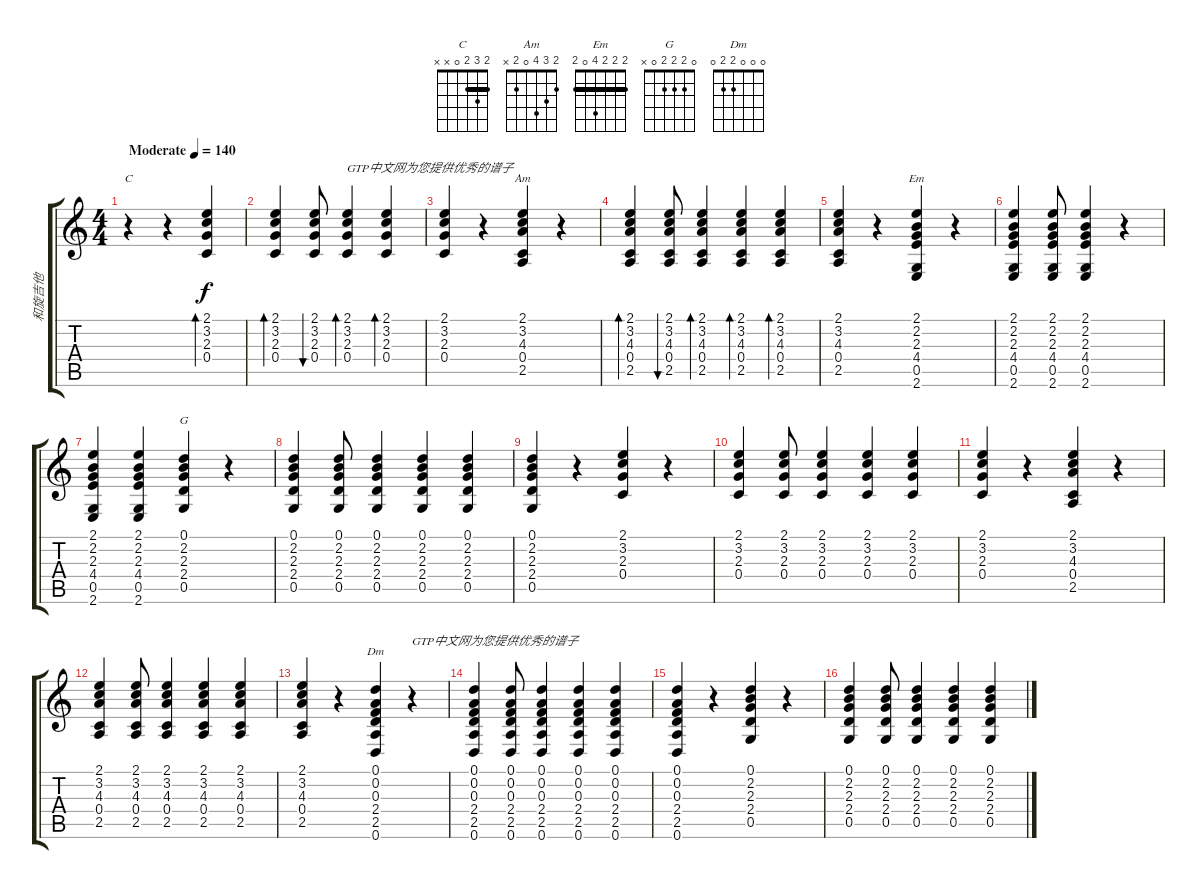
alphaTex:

\track ("和旋吉他" "和旋吉他") {instrument acousticguitarsteel}
\staff {score tabs}
\tuning (D4 A3 F3 C3 G2 D2) {hide}
\chord ("C" 2 3 2 0 x x) {barre 2}
\chord ("Am" 2 3 4 0 2 x)
\chord ("Em" 2 2 2 4 0 2) {barre 2}
\chord ("G" 0 2 2 2 0 x)
\chord ("Dm" 0 0 0 2 2 0)
\ts (4 4)
\tempo (140 "Moderate")
\clef g2
\ks c
r.4{ch "C" dy f instrument acousticguitarsteel} r.4 (2.1 3.2 2.3 0.4).4{bd 60} |
(2.1 3.2 2.3 0.4).4{bd 60} (2.1 3.2 2.3 0.4).8{bu 60} (2.1 3.2 2.3 0.4).4{bd 120 txt "GTP中文网为您提供优秀的谱子"} (2.1 3.2 2.3 0.4).4{bd 60} |
(2.1 3.2 2.3 0.4).4 r.4 (2.1 3.2 4.3 0.4 2.5).4{ch "Am"} r.4 |
(2.1 3.2 4.3 0.4 2.5).4{bd 60} (2.1 3.2 4.3 0.4 2.5).8{bu 60} (2.1 3.2 4.3 0.4 2.5).4{bd 60} (2.1 3.2 4.3 0.4 2.5).4{bd 60} (2.1 3.2 4.3 0.4 2.5).4{bd 60} |
(2.1 3.2 4.3 0.4 2.5).4 r.4 (2.1 2.2 2.3 4.4 0.5 2.6).4{ch "Em"} r.4 |
(2.1 2.2 2.3 4.4 0.5 2.6).4 (2.1 2.2 2.3 4.4 0.5 2.6).8 (2.1 2.2 2.3 4.4 0.5 2.6).4 r.4 |
(2.1 2.2 2.3 4.4 0.5 2.6).4 (2.1 2.2 2.3 4.4 0.5 2.6).4 (0.1 2.2 2.3 2.4 0.5).4{ch "G"} r.4 |
(0.1 2.2 2.3 2.4 0.5).4 (0.1 2.2 2.3 2.4 0.5).8 (0.1 2.2 2.3 2.4 0.5).4 (0.1 2.2 2.3 2.4 0.5).4 (0.1 2.2 2.3 2.4 0.5).4 |
(0.1 2.2 2.3 2.4 0.5).4 r.4 (2.1 3.2 2.3 0.4).4 r.4 |
(2.1 3.2 2.3 0.4).4 (2.1 3.2 2.3 0.4).8 (2.1 3.2 2.3 0.4).4 (2.1 3.2 2.3 0.4).4 (2.1 3.2 2.3 0.4).4 |
(2.1 3.2 2.3 0.4).4 r.4 (2.1 3.2 4.3 0.4 2.5).4 r.4 |
(2.1 3.2 4.3 0.4 2.5).4 (2.1 3.2 4.3 0.4 2.5).8 (2.1 3.2 4.3 0.4 2.5).4 (2.1 3.2 4.3 0.4 2.5).4 (2.1 3.2 4.3 0.4 2.5).4 |
(2.1 3.2 4.3 0.4 2.5).4 r.4 (0.1 0.2 0.3 2.4 2.5 0.6).4{ch "Dm"} r.4{txt "GTP中文网为您提供优秀的谱子"} |
(0.1 0.2 0.3 2.4 2.5 0.6).4 (0.1 0.2 0.3 2.4 2.5 0.6).8 (0.1 0.2 0.3 2.4 2.5 0.6).4 (0.1 0.2 0.3 2.4 2.5 0.6).4 (0.1 0.2 0.3 2.4 2.5 0.6).4 |
(0.1 0.2 0.3 2.4 2.5 0.6).4 r.4 (0.1 2.2 2.3 2.4 0.5).4 r.4 |
(0.1 2.2 2.3 2.4 0.5).4 (0.1 2.2 2.3 2.4 0.5).8 (0.1 2.2 2.3 2.4 0.5).4 (0.1 2.2 2.3 2.4 0.5).4 (0.1 2.2 2.3 2.4 0.5).4
